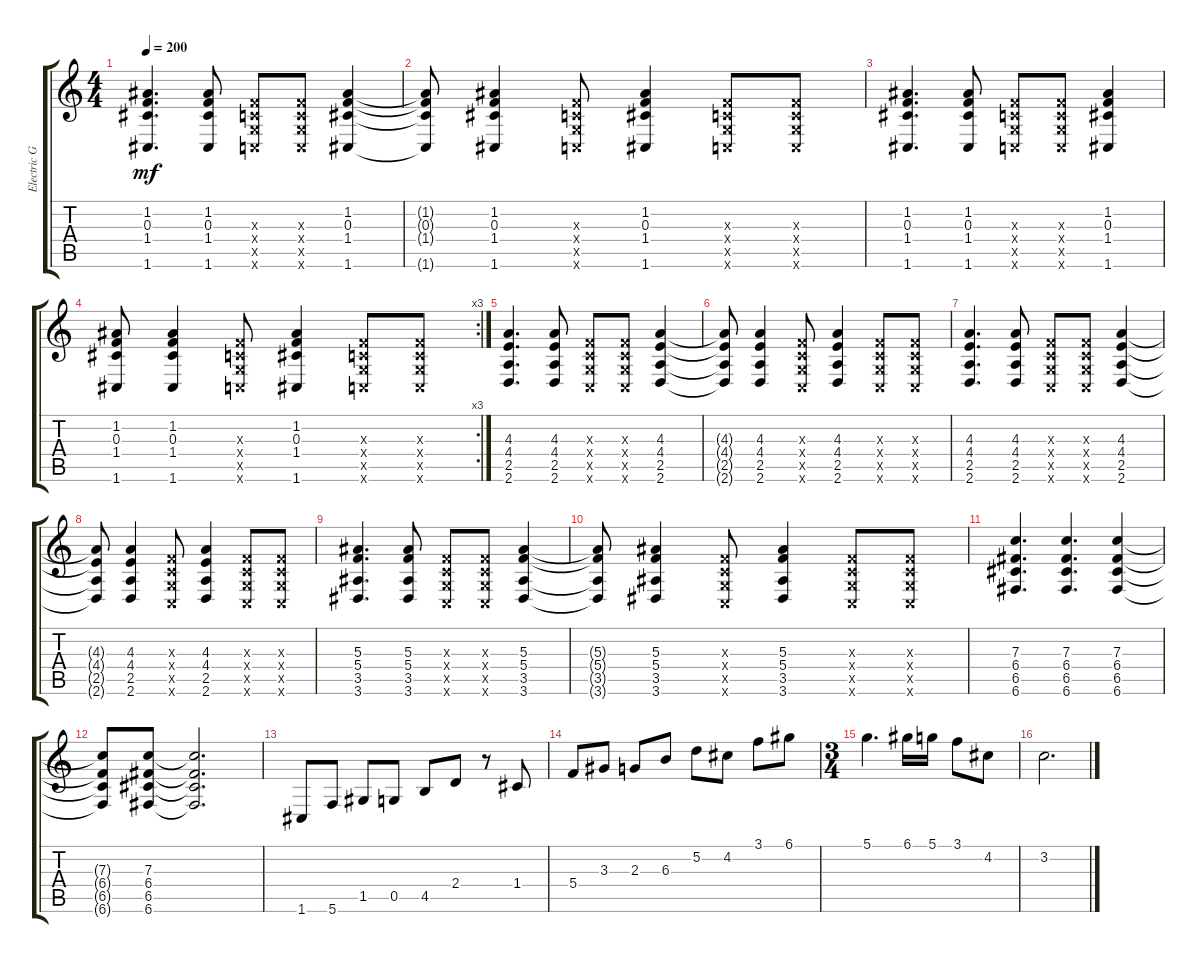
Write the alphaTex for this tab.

\track ("Electric Guitar" "Electric G") {instrument distortionguitar}
\staff {score tabs}
\tuning (D4 A3 F3 C3 G2 C2) {hide}
\ts (4 4)
\tempo 200
\clef g2
\ks c
(1.2 0.3 1.4 1.6).4{d dy mf} (1.2 0.3 1.4 1.6).8 (0.3{x} 0.4{x} 0.5{x} 0.6{x}).8 (0.3{x} 0.4{x} 0.5{x} 0.6{x}).8 (1.2 0.3 1.4 1.6).4 |
(1.2{t} 0.3{t} 1.4{t} 1.6{t}).8 (1.2 0.3 1.4 1.6).4 (0.3{x} 0.4{x} 0.5{x} 0.6{x}).8 (1.2 0.3 1.4 1.6).4 (0.3{x} 0.4{x} 0.5{x} 0.6{x}).8 (0.3{x} 0.4{x} 0.5{x} 0.6{x}).8 |
(1.2 0.3 1.4 1.6).4{d} (1.2 0.3 1.4 1.6).8 (0.3{x} 0.4{x} 0.5{x} 0.6{x}).8 (0.3{x} 0.4{x} 0.5{x} 0.6{x}).8 (1.2 0.3 1.4 1.6).4 |
\rc 3
(1.2 0.3 1.4 1.6).8 (1.2 0.3 1.4 1.6).4 (0.3{x} 0.4{x} 0.5{x} 0.6{x}).8 (1.2 0.3 1.4 1.6).4 (0.3{x} 0.4{x} 0.5{x} 0.6{x}).8 (0.3{x} 0.4{x} 0.5{x} 0.6{x}).8 |
(4.3 4.4 2.5 2.6).4{d} (4.3 4.4 2.5 2.6).8 (0.3{x} 0.4{x} 0.5{x} 0.6{x}).8 (0.3{x} 0.4{x} 0.5{x} 0.6{x}).8 (4.3 4.4 2.5 2.6).4 |
(4.3{t} 4.4{t} 2.5{t} 2.6{t}).8 (4.3 4.4 2.5 2.6).4 (0.3{x} 0.4{x} 0.5{x} 0.6{x}).8 (4.3 4.4 2.5 2.6).4 (0.3{x} 0.4{x} 0.5{x} 0.6{x}).8 (0.3{x} 0.4{x} 0.5{x} 0.6{x}).8 |
(4.3 4.4 2.5 2.6).4{d} (4.3 4.4 2.5 2.6).8 (0.3{x} 0.4{x} 0.5{x} 0.6{x}).8 (0.3{x} 0.4{x} 0.5{x} 0.6{x}).8 (4.3 4.4 2.5 2.6).4 |
(4.3{t} 4.4{t} 2.5{t} 2.6{t}).8 (4.3 4.4 2.5 2.6).4 (0.3{x} 0.4{x} 0.5{x} 0.6{x}).8 (4.3 4.4 2.5 2.6).4 (0.3{x} 0.4{x} 0.5{x} 0.6{x}).8 (0.3{x} 0.4{x} 0.5{x} 0.6{x}).8 |
(5.3 5.4 3.5 3.6).4{d} (5.3 5.4 3.5 3.6).8 (0.3{x} 0.4{x} 0.5{x} 0.6{x}).8 (0.3{x} 0.4{x} 0.5{x} 0.6{x}).8 (5.3 5.4 3.5 3.6).4 |
(5.3{t} 5.4{t} 3.5{t} 3.6{t}).8 (5.3 5.4 3.5 3.6).4 (0.3{x} 0.4{x} 0.5{x} 0.6{x}).8 (5.3 5.4 3.5 3.6).4 (0.3{x} 0.4{x} 0.5{x} 0.6{x}).8 (0.3{x} 0.4{x} 0.5{x} 0.6{x}).8 |
(7.3 6.4 6.5 6.6).4{d} (7.3 6.4 6.5 6.6).4{d} (7.3 6.4 6.5 6.6).4 |
(7.3{t} 6.4{t} 6.5{t} 6.6{t}).8 (7.3 6.4 6.5 6.6).8 (7.3{t} 6.4{t} 6.5{t} 6.6{t}).2{d} |
1.6.8 5.6.8 1.5.8 0.5.8 4.5.8 2.4.8 r.8 1.4.8 |
5.4.8 3.3.8 2.3.8 6.3.8 5.2.8 4.2.8 3.1.8 6.1.8 |
\ts (3 4)
5.1.4{d} 6.1.16 5.1.16 3.1.8 4.2.8 |
3.2.2{d}
